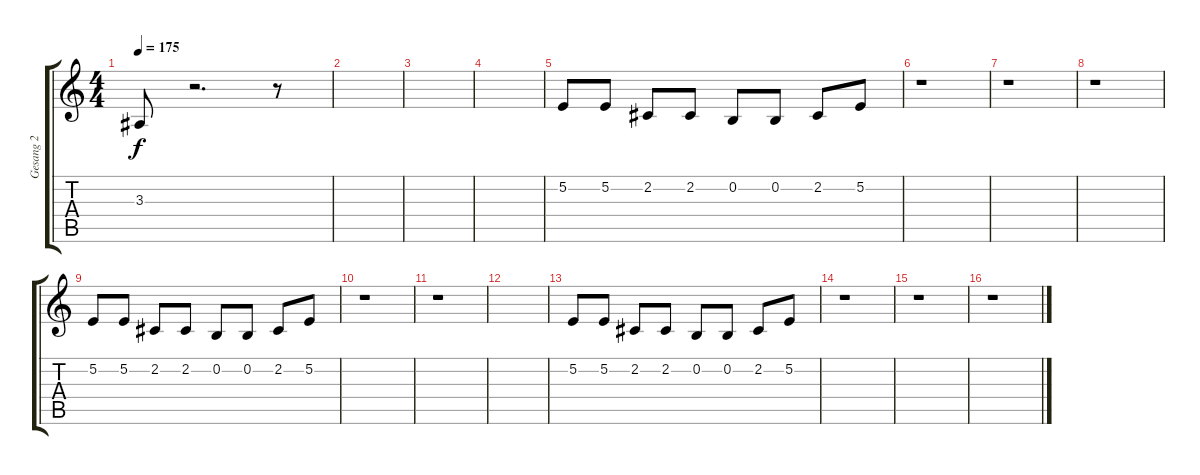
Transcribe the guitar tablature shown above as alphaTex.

\track ("Gesang 2" "Gesang 2") {instrument lead6voice}
\staff {score tabs}
\tuning (E4 B3 G3 D3 A2 E2) {hide}
\ts (4 4)
\tempo 175
\clef g2
\ks c
3.3.8{dy f} r.2{d} r.8 |
|
|
|
5.2.8 5.2.8 2.2.8 2.2.8 0.2.8 0.2.8 2.2.8 5.2.8 |
r.1 |
r.1 |
r.1 |
5.2.8 5.2.8 2.2.8 2.2.8 0.2.8 0.2.8 2.2.8 5.2.8 |
r.1 |
r.1 |
|
5.2.8 5.2.8 2.2.8 2.2.8 0.2.8 0.2.8 2.2.8 5.2.8 |
r.1 |
r.1 |
r.1
